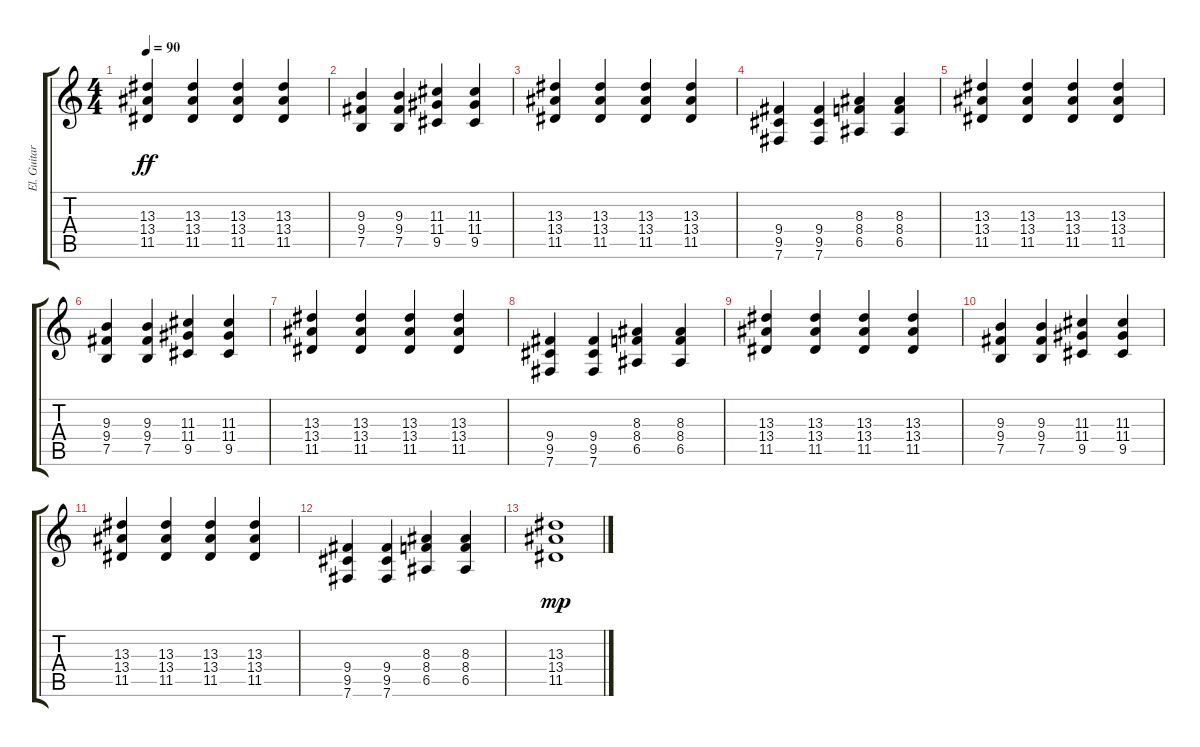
\track ("El. Guitar (Siméon)" "El. Guitar") {instrument distortionguitar}
\staff {score tabs}
\tuning (B3 Gb3 D3 A2 E2 B1) {hide}
\ts (4 4)
\tempo 90
\clef g2
\ks c
(13.3 13.4 11.5).4{dy ff} (13.3 13.4 11.5).4 (13.3 13.4 11.5).4 (13.3 13.4 11.5).4 |
(9.3 9.4 7.5).4 (9.3 9.4 7.5).4 (11.3 11.4 9.5).4 (11.3 11.4 9.5).4 |
(13.3 13.4 11.5).4 (13.3 13.4 11.5).4 (13.3 13.4 11.5).4 (13.3 13.4 11.5).4 |
(9.4 9.5 7.6).4 (9.4 9.5 7.6).4 (8.3 8.4 6.5).4 (8.3 8.4 6.5).4 |
(13.3 13.4 11.5).4{instrument distortionguitar} (13.3 13.4 11.5).4 (13.3 13.4 11.5).4 (13.3 13.4 11.5).4 |
(9.3 9.4 7.5).4 (9.3 9.4 7.5).4 (11.3 11.4 9.5).4 (11.3 11.4 9.5).4 |
(13.3 13.4 11.5).4 (13.3 13.4 11.5).4 (13.3 13.4 11.5).4 (13.3 13.4 11.5).4 |
(9.4 9.5 7.6).4 (9.4 9.5 7.6).4 (8.3 8.4 6.5).4 (8.3 8.4 6.5).4 |
(13.3 13.4 11.5).4 (13.3 13.4 11.5).4 (13.3 13.4 11.5).4 (13.3 13.4 11.5).4 |
(9.3 9.4 7.5).4 (9.3 9.4 7.5).4 (11.3 11.4 9.5).4 (11.3 11.4 9.5).4 |
(13.3 13.4 11.5).4 (13.3 13.4 11.5).4 (13.3 13.4 11.5).4 (13.3 13.4 11.5).4 |
(9.4 9.5 7.6).4 (9.4 9.5 7.6).4 (8.3 8.4 6.5).4 (8.3 8.4 6.5).4 |
(13.3 13.4 11.5).1{dy mp}
